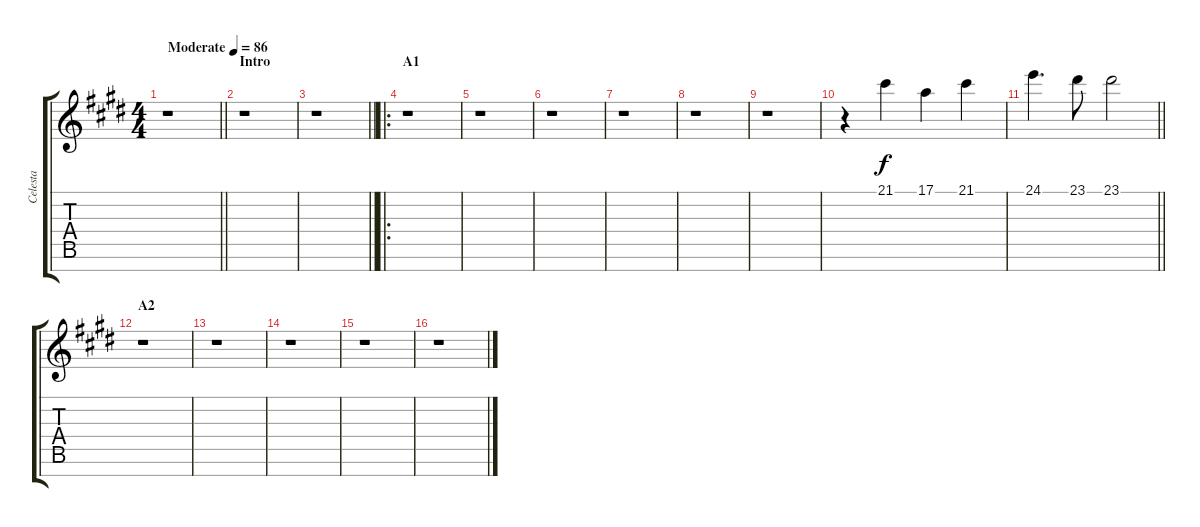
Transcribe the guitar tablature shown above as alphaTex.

\track ("Celesta" "Celesta") {instrument fx3crystal}
\staff {score tabs}
\tuning (E4 B3 G3 D3 A2 E2 B1) {hide}
\ts (4 4)
\tempo (86 "Moderate")
\clef g2
\barLineRight lightlight
\ks e
r.1{dy f instrument fx3crystal} |
\section ("" "Intro")
r.1 |
\barLineRight lightlight
r.1 |
\ro
\section ("" "A1")
r.1 |
r.1 |
r.1 |
r.1 |
r.1 |
r.1 |
r.4 21.1.4 17.1.4 21.1.4 |
\barLineRight lightlight
24.1.4{d} 23.1.8 23.1.2 |
\section ("" "A2")
r.1 |
r.1 |
r.1 |
r.1 |
r.1
